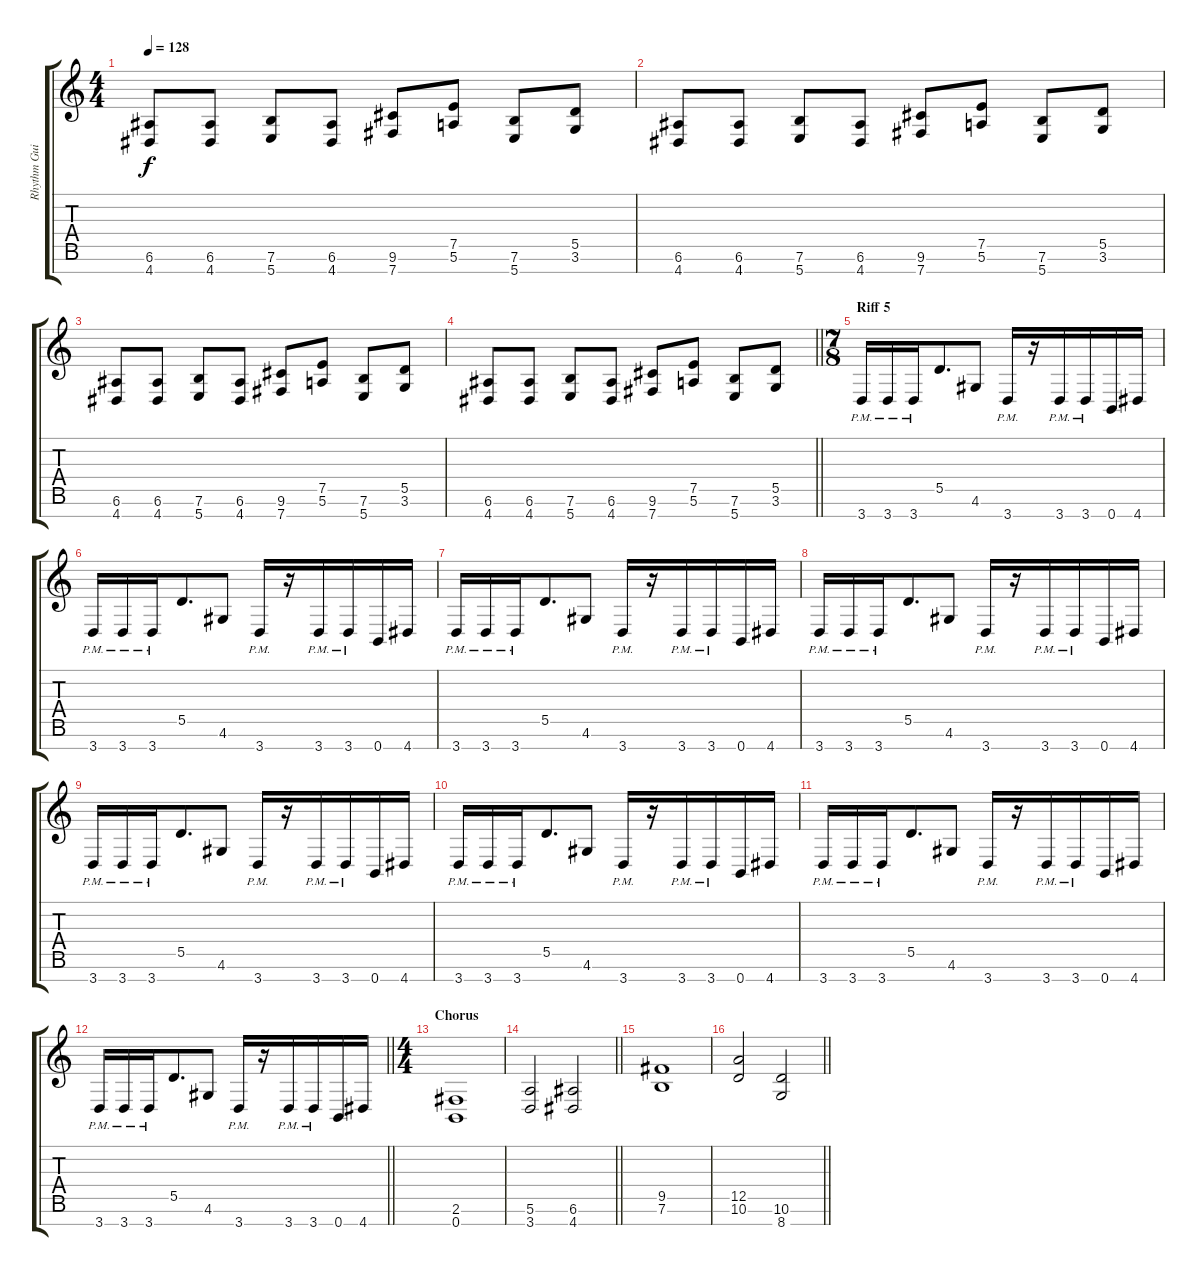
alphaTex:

\track ("Rhythm Guitar 1" "Rhythm Gui") {instrument distortionguitar}
\staff {score tabs}
\tuning (E4 B3 G3 D3 A2 E2 B1) {hide}
\ts (4 4)
\tempo 128
\clef g2
\ks c
(6.6 4.7).8{dy f} (6.6 4.7).8 (7.6 5.7).8 (6.6 4.7).8 (9.6 7.7).8 (7.5 5.6).8 (7.6 5.7).8 (5.5 3.6).8 |
(6.6 4.7).8 (6.6 4.7).8 (7.6 5.7).8 (6.6 4.7).8 (9.6 7.7).8 (7.5 5.6).8 (7.6 5.7).8 (5.5 3.6).8 |
(6.6 4.7).8 (6.6 4.7).8 (7.6 5.7).8 (6.6 4.7).8 (9.6 7.7).8 (7.5 5.6).8 (7.6 5.7).8 (5.5 3.6).8 |
\barLineRight lightlight
(6.6 4.7).8 (6.6 4.7).8 (7.6 5.7).8 (6.6 4.7).8 (9.6 7.7).8 (7.5 5.6).8 (7.6 5.7).8 (5.5 3.6).8 |
\ts (7 8)
\section ("" "Riff 5")
3.7{pm}.16 3.7{pm}.16 3.7{pm}.16 5.5.8{d} 4.6.8 3.7{pm}.16 r.16 3.7{pm}.16 3.7{pm}.16 0.7.16 4.7.16 |
3.7{pm}.16 3.7{pm}.16 3.7{pm}.16 5.5.8{d} 4.6.8 3.7{pm}.16 r.16 3.7{pm}.16 3.7{pm}.16 0.7.16 4.7.16 |
3.7{pm}.16 3.7{pm}.16 3.7{pm}.16 5.5.8{d} 4.6.8 3.7{pm}.16 r.16 3.7{pm}.16 3.7{pm}.16 0.7.16 4.7.16 |
3.7{pm}.16 3.7{pm}.16 3.7{pm}.16 5.5.8{d} 4.6.8 3.7{pm}.16 r.16 3.7{pm}.16 3.7{pm}.16 0.7.16 4.7.16 |
3.7{pm}.16 3.7{pm}.16 3.7{pm}.16 5.5.8{d} 4.6.8 3.7{pm}.16 r.16 3.7{pm}.16 3.7{pm}.16 0.7.16 4.7.16 |
3.7{pm}.16 3.7{pm}.16 3.7{pm}.16 5.5.8{d} 4.6.8 3.7{pm}.16 r.16 3.7{pm}.16 3.7{pm}.16 0.7.16 4.7.16 |
3.7{pm}.16 3.7{pm}.16 3.7{pm}.16 5.5.8{d} 4.6.8 3.7{pm}.16 r.16 3.7{pm}.16 3.7{pm}.16 0.7.16 4.7.16 |
\barLineRight lightlight
3.7{pm}.16 3.7{pm}.16 3.7{pm}.16 5.5.8{d} 4.6.8 3.7{pm}.16 r.16 3.7{pm}.16 3.7{pm}.16 0.7.16 4.7.16 |
\ts (4 4)
\section ("" "Chorus")
(2.6 0.7).1 |
\barLineRight lightlight
(5.6 3.7).2 (6.6 4.7).2 |
(9.5 7.6).1 |
\barLineRight lightlight
(12.5 10.6).2 (10.6 8.7).2
